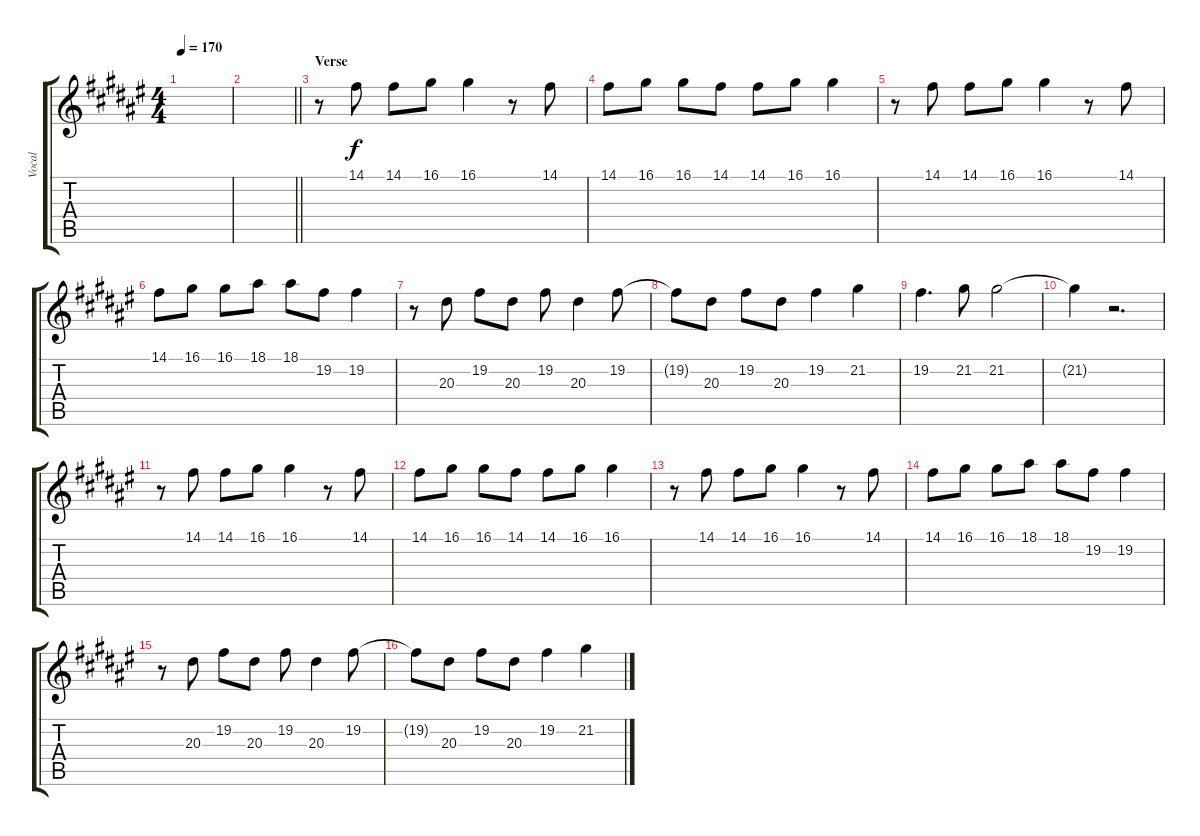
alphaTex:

\track ("Vocal" "Vocal") {instrument sopranosax}
\staff {score tabs}
\tuning (E4 B3 G3 D3 A2 E2) {hide}
\ts (4 4)
\tempo 170
\clef g2
\ks f#
|
\barLineRight lightlight
|
\section ("" "Verse")
r.8 14.1.8 14.1.8 16.1.8 16.1.4 r.8 14.1.8 |
14.1.8 16.1.8 16.1.8 14.1.8 14.1.8 16.1.8 16.1.4 |
r.8 14.1.8 14.1.8 16.1.8 16.1.4 r.8 14.1.8 |
14.1.8 16.1.8 16.1.8 18.1.8 18.1.8 19.2.8 19.2.4 |
r.8 20.3.8 19.2.8 20.3.8 19.2.8 20.3.4 19.2.8 |
19.2{t}.8 20.3.8 19.2.8 20.3.8 19.2.4 21.2.4 |
19.2.4{d} 21.2.8 21.2.2 |
21.2{t}.4 r.2{d} |
r.8 14.1.8 14.1.8 16.1.8 16.1.4 r.8 14.1.8 |
14.1.8 16.1.8 16.1.8 14.1.8 14.1.8 16.1.8 16.1.4 |
r.8 14.1.8 14.1.8 16.1.8 16.1.4 r.8 14.1.8 |
14.1.8 16.1.8 16.1.8 18.1.8 18.1.8 19.2.8 19.2.4 |
r.8 20.3.8 19.2.8 20.3.8 19.2.8 20.3.4 19.2.8 |
19.2{t}.8 20.3.8 19.2.8 20.3.8 19.2.4 21.2.4
